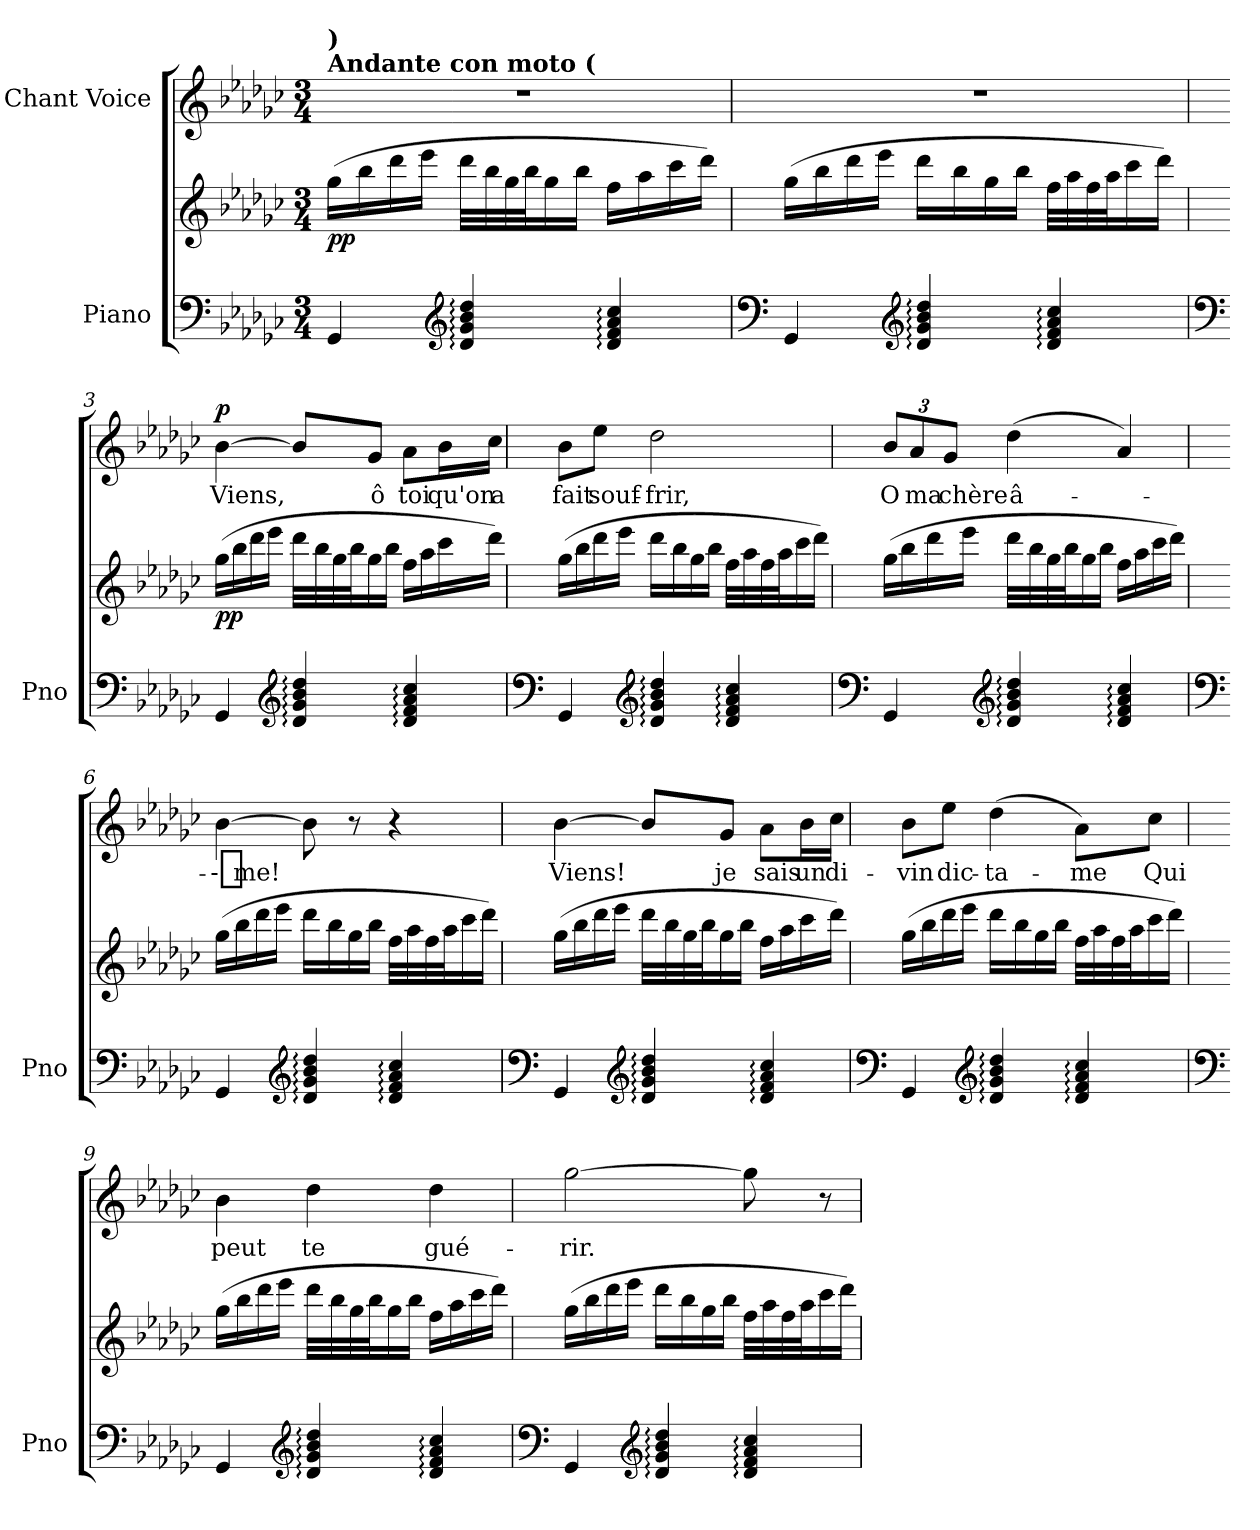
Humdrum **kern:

**kern	**kern	**dynam	**kern	**text	**dynam
*part2	*part2	*part2	*part1	*part1	*part1
*staff3	*staff2	*staff2/3	*staff1	*staff1	*staff1
*I"Piano	*	*	*I"Chant Voice	*	*
*I'Pno	*	*	*	*	*
*clefF4	*clefG2	*	*clefG2	*	*
*k[b-e-a-d-g-c-]	*k[b-e-a-d-g-c-]	*	*k[b-e-a-d-g-c-]	*	*
*M3/4	*M3/4	*	*M3/4	*	*
*MM63	*MM63	*	*MM63	*	*
=1	=1	=1	=1	=1	=1
*^	*	*	*	*	*
!	!	!	!	!LO:TX:a:B:t=Andante con moto (	!	!
!	!	!	!	!LO:TX:a:B:t=)	!	!
!	!	!	!LO:DY:b	!	!	!
4GG-/	4rEEEEyy	(>16gg-\LL	pp	2.r	.	.
.	.	16bb-\	.	.	.	.
.	.	16ddd-\	.	.	.	.
.	.	16eee-\JJ	.	.	.	.
*clefG2	*	*	*	*	*	*
4d-/: 4g-/: 4b-/: 4dd-/:	32rFyy	32ddd-\LLL	.	.	.	.
.	32rcyy	32bb-\	.	.	.	.
.	16reyy	32gg-\	.	.	.	.
.	.	32bb-\J	.	.	.	.
.	16reyy	16gg-\	.	.	.	.
.	16reyy	16bb-\JJ	.	.	.	.
4d-/: 4f/: 4a-/: 4cc-/:	16rAyy	16ff\LL	.	.	.	.
.	16reyy	16aa-\	.	.	.	.
.	8reyy	16ccc-\	.	.	.	.
.	.	16ddd-\JJ)	.	.	.	.
=2	=2	=2	=2	=2	=2	=2
*clefF4	*	*	*	*	*	*
4GG-/	4rEEEEyy	(>16gg-\LL	.	2.r	.	.
.	.	16bb-\	.	.	.	.
.	.	16ddd-\	.	.	.	.
.	.	16eee-\JJ	.	.	.	.
*clefG2	*	*	*	*	*	*
4d-/: 4g-/: 4b-/: 4dd-/:	16rAyy	16ddd-\LL	.	.	.	.
.	16rgyy	16bb-\	.	.	.	.
.	16rgyy	16gg-\	.	.	.	.
.	16rgyy	16bb-\JJ	.	.	.	.
4d-/: 4f/: 4a-/: 4cc-/:	16rAyy	32ff\LLL	.	.	.	.
.	.	32aa-\	.	.	.	.
.	16rgyy	32ff\	.	.	.	.
.	.	32aa-\J	.	.	.	.
.	8rgyy	16ccc-\	.	.	.	.
.	.	16ddd-\JJ)	.	.	.	.
!!LO:LB:g=z
=3	=3	=3	=3	=3	=3	=3
*clefF4	*	*	*	*	*	*
!	!	!	!LO:DY:b	!	!LO:LY:b	!LO:DY:a
4GG-/	4rEEEEyy	(>16gg-\LL	pp	[4b-\	Viens,	p
.	.	16bb-\	.	.	.	.
.	.	16ddd-\	.	.	.	.
.	.	16eee-\JJ	.	.	.	.
*clefG2	*	*	*	*	*	*
4d-/: 4g-/: 4b-/: 4dd-/:	32reyy	32ddd-\LLL	.	8b-/L]	.	.
.	32rgyy	32bb-\	.	.	.	.
.	16rgyy	32gg-\	.	.	.	.
.	.	32bb-\J	.	.	.	.
!	!	!	!	!	!LO:LY:b	!
.	8rgyy	16gg-\	.	8g-/J	ô	.
.	.	16bb-\JJ	.	.	.	.
!	!	!	!	!	!LO:LY:b	!
4d-/: 4f/: 4a-/: 4cc-/:	8rAyy	16ff\LL	.	8a-\L	toi	.
.	.	16aa-\	.	.	.	.
!	!	!	!	!	!LO:LY:b	!
.	8rgyy	16ccc-\	.	16b-\L	qu'on	.
!	!	!	!	!	!LO:LY:b	!
.	.	16ddd-\JJ)	.	16cc-\JJ	a	.
=4	=4	=4	=4	=4	=4	=4
*clefF4	*	*	*	*	*	*
!	!	!	!	!	!LO:LY:b	!
4GG-/	4rEEEEyy	(>16gg-\LL	.	8b-\L	fait	.
.	.	16bb-\	.	.	.	.
!	!	!	!	!	!LO:LY:b	!
.	.	16ddd-\	.	8ee-\J	souf-	.
.	.	16eee-\JJ	.	.	.	.
*clefG2	*	*	*	*	*	*
!	!	!	!	!	!LO:LY:b	!
4d-/: 4g-/: 4b-/: 4dd-/:	16rAyy	16ddd-\LL	.	2dd-\	-frir,	.
.	16rgyy	16bb-\	.	.	.	.
.	8rgyy	16gg-\	.	.	.	.
.	.	16bb-\JJ	.	.	.	.
4d-/: 4f/: 4a-/: 4cc-/:	16rAyy	32ff\LLL	.	.	.	.
.	.	32aa-\	.	.	.	.
.	16rgyy	32ff\	.	.	.	.
.	.	32aa-\J	.	.	.	.
.	8rgyy	16ccc-\	.	.	.	.
.	.	16ddd-\JJ)	.	.	.	.
=5	=5	=5	=5	=5	=5	=5
*clefF4	*	*	*	*	*	*
!	!	!	!	!	!LO:LY:b	!
4GG-/	4rEEEEyy	(>16gg-\LL	.	12b-/L	O	.
.	.	16bb-\	.	.	.	.
!	!	!	!	!	!LO:LY:b	!
.	.	.	.	12a-/	ma	.
.	.	16ddd-\	.	.	.	.
!	!	!	!	!	!LO:LY:b	!
.	.	.	.	12g-/J	chère	.
.	.	16eee-\JJ	.	.	.	.
*clefG2	*	*	*	*	*	*
!	!	!	!	!	!LO:LY:b	!
4d-/: 4g-/: 4b-/: 4dd-/:	16rAyy	32ddd-\LLL	.	(>4dd-\	â-	.
.	.	32bb-\	.	.	.	.
.	16rgyy	32gg-\	.	.	.	.
.	.	32bb-\J	.	.	.	.
.	8rgyy	16gg-\	.	.	.	.
.	.	16bb-\JJ	.	.	.	.
4d-/: 4f/: 4a-/: 4cc-/:	8rAyy	16ff\LL	.	4a-/)	.	.
.	.	16aa-\	.	.	.	.
.	8rgyy	16ccc-\	.	.	.	.
.	.	16ddd-\JJ)	.	.	.	.
!!LO:LB:g=z
=6	=6	=6	=6	=6	=6	=6
*clefF4	*	*	*	*	*	*
!	!	!	!	!	!LO:LY:b	!
4GG-/	4rEEEEyy	(>16gg-\LL	.	[4b-\	-- me!	.
.	.	16bb-\	.	.	.	.
.	.	16ddd-\	.	.	.	.
.	.	16eee-\JJ	.	.	.	.
*clefG2	*	*	*	*	*	*
4d-/: 4g-/: 4b-/: 4dd-/:	16rAyy	16ddd-\LL	.	8b-\]	.	.
.	16rgyy	16bb-\	.	.	.	.
.	8rgyy	16gg-\	.	8r	.	.
.	.	16bb-\JJ	.	.	.	.
4d-/: 4f/: 4a-/: 4cc-/:	8rAyy	32ff\LLL	.	4r	.	.
.	.	32aa-\	.	.	.	.
.	.	32ff\	.	.	.	.
.	.	32aa-\J	.	.	.	.
.	8rgyy	16ccc-\	.	.	.	.
.	.	16ddd-\JJ)	.	.	.	.
=7	=7	=7	=7	=7	=7	=7
*clefF4	*	*	*	*	*	*
!	!	!	!	!	!LO:LY:b	!
4GG-/	4rEEEEyy	(>16gg-\LL	.	[4b-\	Viens!	.
.	.	16bb-\	.	.	.	.
.	.	16ddd-\	.	.	.	.
.	.	16eee-\JJ	.	.	.	.
*clefG2	*	*	*	*	*	*
4d-/: 4g-/: 4b-/: 4dd-/:	16rAyy	32ddd-\LLL	.	8b-/L]	.	.
.	.	32bb-\	.	.	.	.
.	16rgyy	32gg-\	.	.	.	.
.	.	32bb-\J	.	.	.	.
!	!	!	!	!	!LO:LY:b	!
.	8rgyy	16gg-\	.	8g-/J	je	.
.	.	16bb-\JJ	.	.	.	.
!	!	!	!	!	!LO:LY:b	!
4d-/: 4f/: 4a-/: 4cc-/:	8rAyy	16ff\LL	.	8a-\L	sais	.
.	.	16aa-\	.	.	.	.
!	!	!	!	!	!LO:LY:b	!
.	8rgyy	16ccc-\	.	16b-\L	un	.
!	!	!	!	!	!LO:LY:b	!
.	.	16ddd-\JJ)	.	16cc-\JJ	di-	.
=8	=8	=8	=8	=8	=8	=8
*clefF4	*	*	*	*	*	*
!	!	!	!	!	!LO:LY:b	!
4GG-/	4rEEEEyy	(>16gg-\LL	.	8b-\L	-vin	.
.	.	16bb-\	.	.	.	.
!	!	!	!	!	!LO:LY:b	!
.	.	16ddd-\	.	8ee-\J	dic-	.
.	.	16eee-\JJ	.	.	.	.
*clefG2	*	*	*	*	*	*
!	!	!	!	!	!LO:LY:b	!
4d-/: 4g-/: 4b-/: 4dd-/:	16rAyy	16ddd-\LL	.	(>4dd-\	-ta-	.
.	16rgyy	16bb-\	.	.	.	.
.	8rgyy	16gg-\	.	.	.	.
.	.	16bb-\JJ	.	.	.	.
!	!	!	!	!	!LO:LY:b	!
4d-/: 4f/: 4a-/: 4cc-/:	8rAyy	32ff\LLL	.	8a-\L)	-me	.
.	.	32aa-\	.	.	.	.
.	.	32ff\	.	.	.	.
.	.	32aa-\J	.	.	.	.
!	!	!	!	!	!LO:LY:b	!
.	8rgyy	16ccc-\	.	8cc-\J	Qui	.
.	.	16ddd-\JJ)	.	.	.	.
!!LO:LB:g=z
=9	=9	=9	=9	=9	=9	=9
*clefF4	*	*	*	*	*	*
!	!	!	!	!	!LO:LY:b	!
4GG-/	4rEEEEyy	(>16gg-\LL	.	4b-\	peut	.
.	.	16bb-\	.	.	.	.
.	.	16ddd-\	.	.	.	.
.	.	16eee-\JJ	.	.	.	.
*clefG2	*	*	*	*	*	*
!	!	!	!	!	!LO:LY:b	!
4d-/: 4g-/: 4b-/: 4dd-/:	16rAyy	32ddd-\LLL	.	4dd-\	te	.
.	.	32bb-\	.	.	.	.
.	16rgyy	32gg-\	.	.	.	.
.	.	32bb-\J	.	.	.	.
.	8rgyy	16gg-\	.	.	.	.
.	.	16bb-\JJ	.	.	.	.
!	!	!	!	!	!LO:LY:b	!
4d-/: 4f/: 4a-/: 4cc-/:	8rAyy	16ff\LL	.	4dd-\	gué-	.
.	.	16aa-\	.	.	.	.
.	8rgyy	16ccc-\	.	.	.	.
.	.	16ddd-\JJ)	.	.	.	.
=10	=10	=10	=10	=10	=10	=10
*clefF4	*	*	*	*	*	*
!	!	!	!	!	!LO:LY:b	!
4GG-/	4rEEEEyy	(>16gg-\LL	.	[2gg-\	-rir.	.
.	.	16bb-\	.	.	.	.
.	.	16ddd-\	.	.	.	.
.	.	16eee-\JJ	.	.	.	.
*clefG2	*	*	*	*	*	*
4d-/: 4g-/: 4b-/: 4dd-/:	16rAyy	16ddd-\LL	.	.	.	.
.	16rgyy	16bb-\	.	.	.	.
.	8rgyy	16gg-\	.	.	.	.
.	.	16bb-\JJ	.	.	.	.
4d-/: 4f/: 4a-/: 4cc-/:	8rAyy	32ff\LLL	.	8gg-\]	.	.
.	.	32aa-\	.	.	.	.
.	.	32ff\	.	.	.	.
.	.	32aa-\J	.	.	.	.
.	8rgyy	16ccc-\	.	8r	.	.
.	.	16ddd-\JJ)	.	.	.	.
*v	*v	*	*	*	*	*
=	=	=	=	=	=
*-	*-	*-	*-	*-	*-
